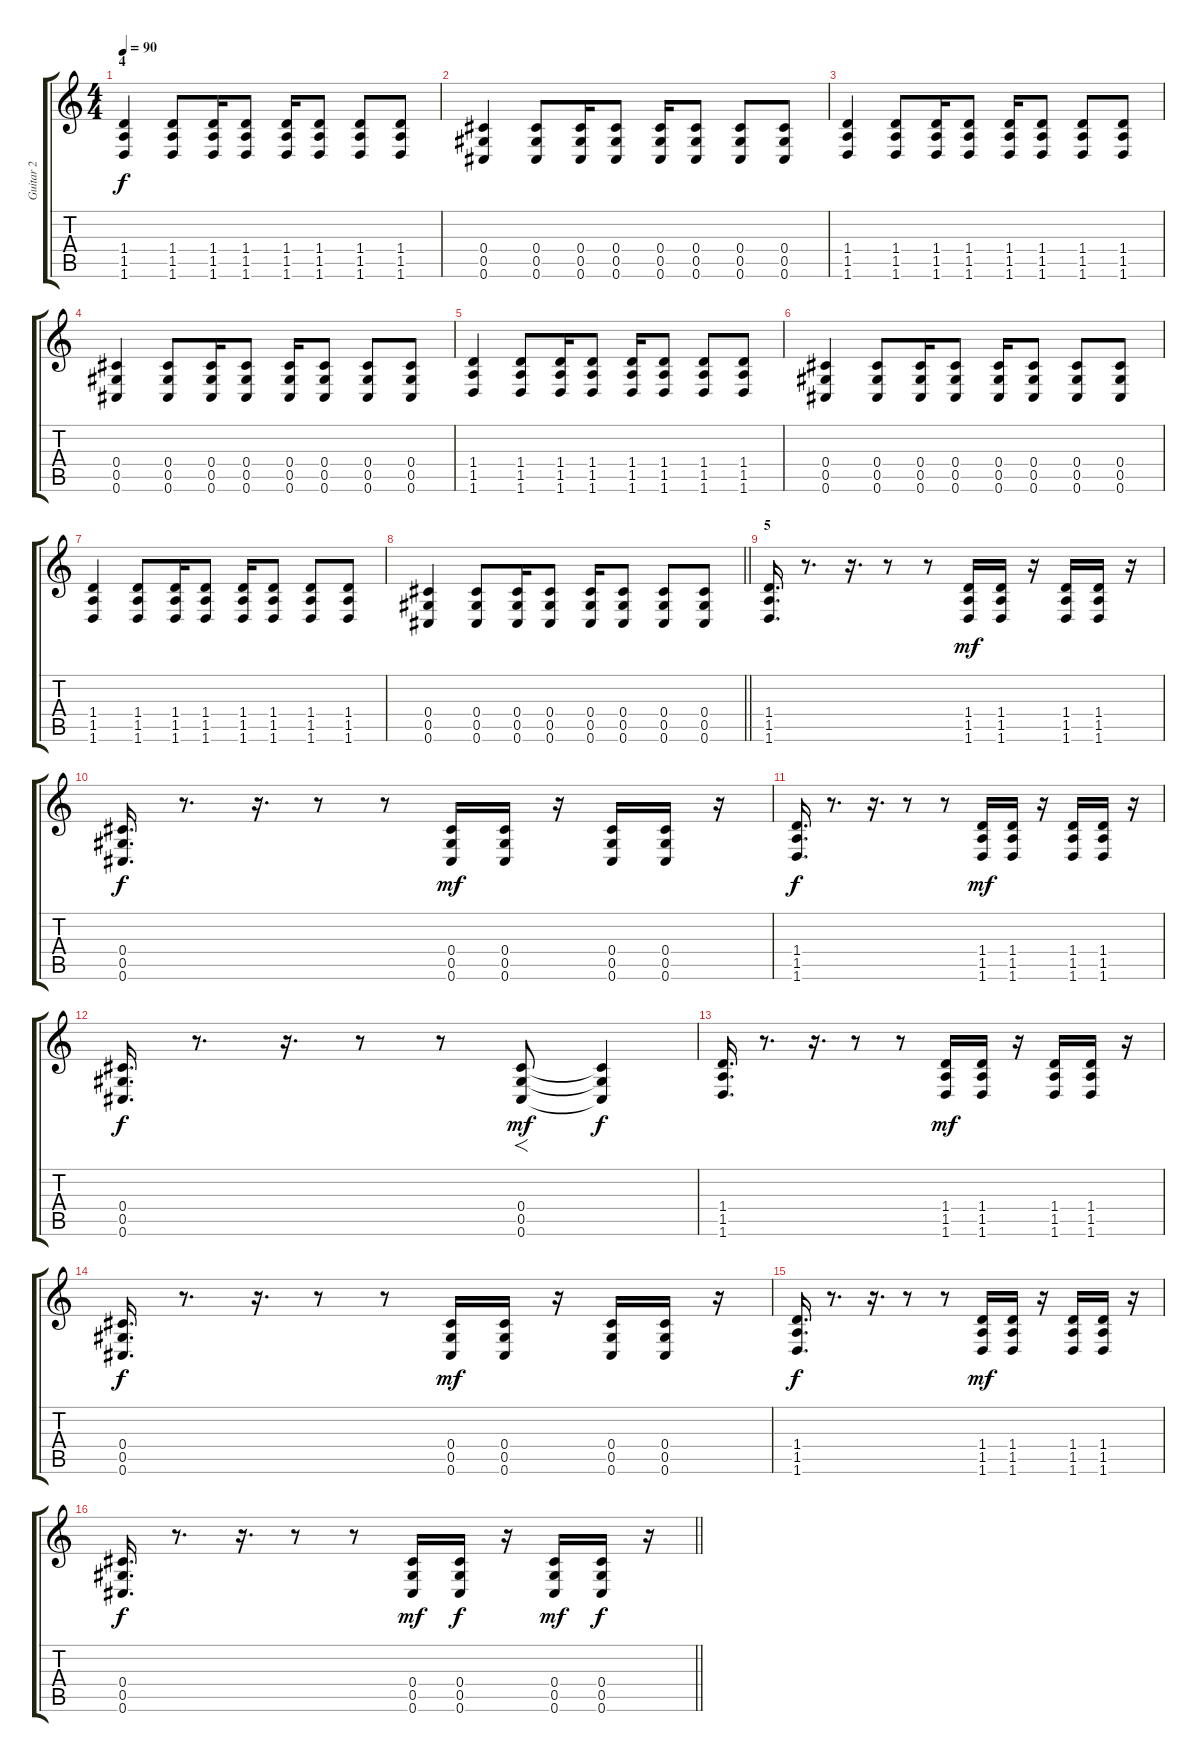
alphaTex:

\track ("Guitar 2" "Guitar 2") {instrument distortionguitar}
\staff {score tabs}
\tuning (Eb4 Bb3 Gb3 Db3 Ab2 Db2) {hide}
\ts (4 4)
\section ("" "4")
\tempo 90
\clef g2
\ks c
(1.4 1.5 1.6).4{dy f} (1.4 1.5 1.6).8 (1.4 1.5 1.6).16 (1.4 1.5 1.6).8 (1.4 1.5 1.6).16 (1.4 1.5 1.6).8 (1.4 1.5 1.6).8 (1.4 1.5 1.6).8 |
(0.4 0.5 0.6).4 (0.4 0.5 0.6).8 (0.4 0.5 0.6).16 (0.4 0.5 0.6).8 (0.4 0.5 0.6).16 (0.4 0.5 0.6).8 (0.4 0.5 0.6).8 (0.4 0.5 0.6).8 |
(1.4 1.5 1.6).4 (1.4 1.5 1.6).8 (1.4 1.5 1.6).16 (1.4 1.5 1.6).8 (1.4 1.5 1.6).16 (1.4 1.5 1.6).8 (1.4 1.5 1.6).8 (1.4 1.5 1.6).8 |
(0.4 0.5 0.6).4 (0.4 0.5 0.6).8 (0.4 0.5 0.6).16 (0.4 0.5 0.6).8 (0.4 0.5 0.6).16 (0.4 0.5 0.6).8 (0.4 0.5 0.6).8 (0.4 0.5 0.6).8 |
(1.4 1.5 1.6).4 (1.4 1.5 1.6).8 (1.4 1.5 1.6).16 (1.4 1.5 1.6).8 (1.4 1.5 1.6).16 (1.4 1.5 1.6).8 (1.4 1.5 1.6).8 (1.4 1.5 1.6).8 |
(0.4 0.5 0.6).4 (0.4 0.5 0.6).8 (0.4 0.5 0.6).16 (0.4 0.5 0.6).8 (0.4 0.5 0.6).16 (0.4 0.5 0.6).8 (0.4 0.5 0.6).8 (0.4 0.5 0.6).8 |
(1.4 1.5 1.6).4 (1.4 1.5 1.6).8 (1.4 1.5 1.6).16 (1.4 1.5 1.6).8 (1.4 1.5 1.6).16 (1.4 1.5 1.6).8 (1.4 1.5 1.6).8 (1.4 1.5 1.6).8 |
\barLineRight lightlight
(0.4 0.5 0.6).4 (0.4 0.5 0.6).8 (0.4 0.5 0.6).16 (0.4 0.5 0.6).8 (0.4 0.5 0.6).16 (0.4 0.5 0.6).8 (0.4 0.5 0.6).8 (0.4 0.5 0.6).8 |
\section ("" "5")
(1.4 1.5 1.6).16{d} r.8{d} r.16{d} r.8 r.8 (1.4 1.5 1.6).16{dy mf} (1.4 1.5 1.6).16 r.16 (1.4 1.5 1.6).16 (1.4 1.5 1.6).16 r.16 |
(0.4 0.5 0.6).16{d dy f} r.8{d} r.16{d} r.8 r.8 (0.4 0.5 0.6).16{dy mf} (0.4 0.5 0.6).16 r.16 (0.4 0.5 0.6).16 (0.4 0.5 0.6).16 r.16 |
(1.4 1.5 1.6).16{d dy f} r.8{d} r.16{d} r.8 r.8 (1.4 1.5 1.6).16{dy mf} (1.4 1.5 1.6).16 r.16 (1.4 1.5 1.6).16 (1.4 1.5 1.6).16 r.16 |
(0.4 0.5 0.6).16{d dy f} r.8{d} r.16{d} r.8 r.8 (0.4 0.5 0.6).8{f dy mf} (0.4{t} 0.5{t} 0.6{t}).4{dy f} |
(1.4 1.5 1.6).16{d} r.8{d} r.16{d} r.8 r.8 (1.4 1.5 1.6).16{dy mf} (1.4 1.5 1.6).16 r.16 (1.4 1.5 1.6).16 (1.4 1.5 1.6).16 r.16 |
(0.4 0.5 0.6).16{d dy f} r.8{d} r.16{d} r.8 r.8 (0.4 0.5 0.6).16{dy mf} (0.4 0.5 0.6).16 r.16 (0.4 0.5 0.6).16 (0.4 0.5 0.6).16 r.16 |
(1.4 1.5 1.6).16{d dy f} r.8{d} r.16{d} r.8 r.8 (1.4 1.5 1.6).16{dy mf} (1.4 1.5 1.6).16 r.16 (1.4 1.5 1.6).16 (1.4 1.5 1.6).16 r.16 |
\barLineRight lightlight
(0.4 0.5 0.6).16{d dy f} r.8{d} r.16{d} r.8 r.8 (0.4 0.5 0.6).16{dy mf} (0.4 0.5 0.6).16{dy f} r.16 (0.4 0.5 0.6).16{dy mf} (0.4 0.5 0.6).16{dy f} r.16
